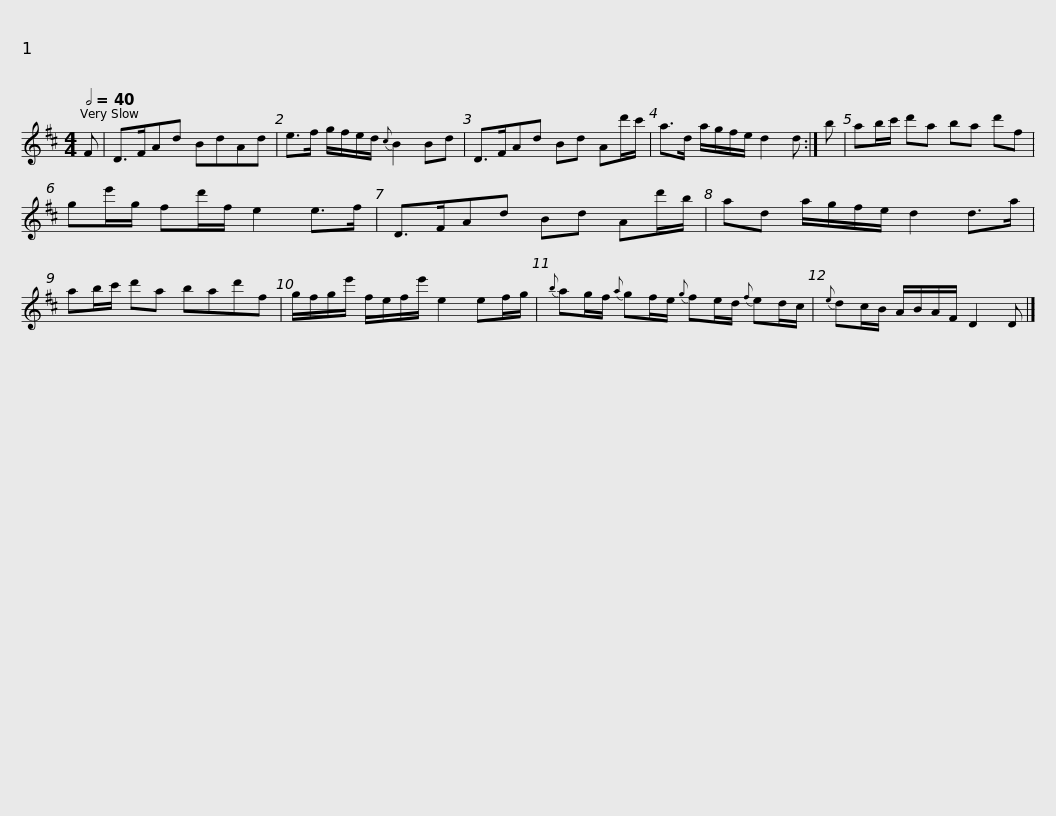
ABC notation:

X:1
L:1/8
Q:1/2=40
M:4/4
I:linebreak $
K:D
V:1 treble
V:1
 F | D>FAd BdAd | e>f g/f/e/d/{c} B2 Bd |$ D>FAd Bd Ad'/c'/ | a>d a/g/f/e/ d2 d :|$ %5
 b | ab/c'/ d'a ba d'f | ge'/g/ fd'/f/ e2 e>f |$ D>FAd Bd Ad'/b/ | ad a/g/f/e/ d2 d>a |$ %10
 ab/c'/ d'a bad'f | g/f/g/e'/ f/e/f/e'/ e2 ef/g/ |${b} ag/f/{a} gf/e/{g} fe/d/{f} ed/c/ |{e} dc/B/ A/B/A/F/ D2 D |] %14
